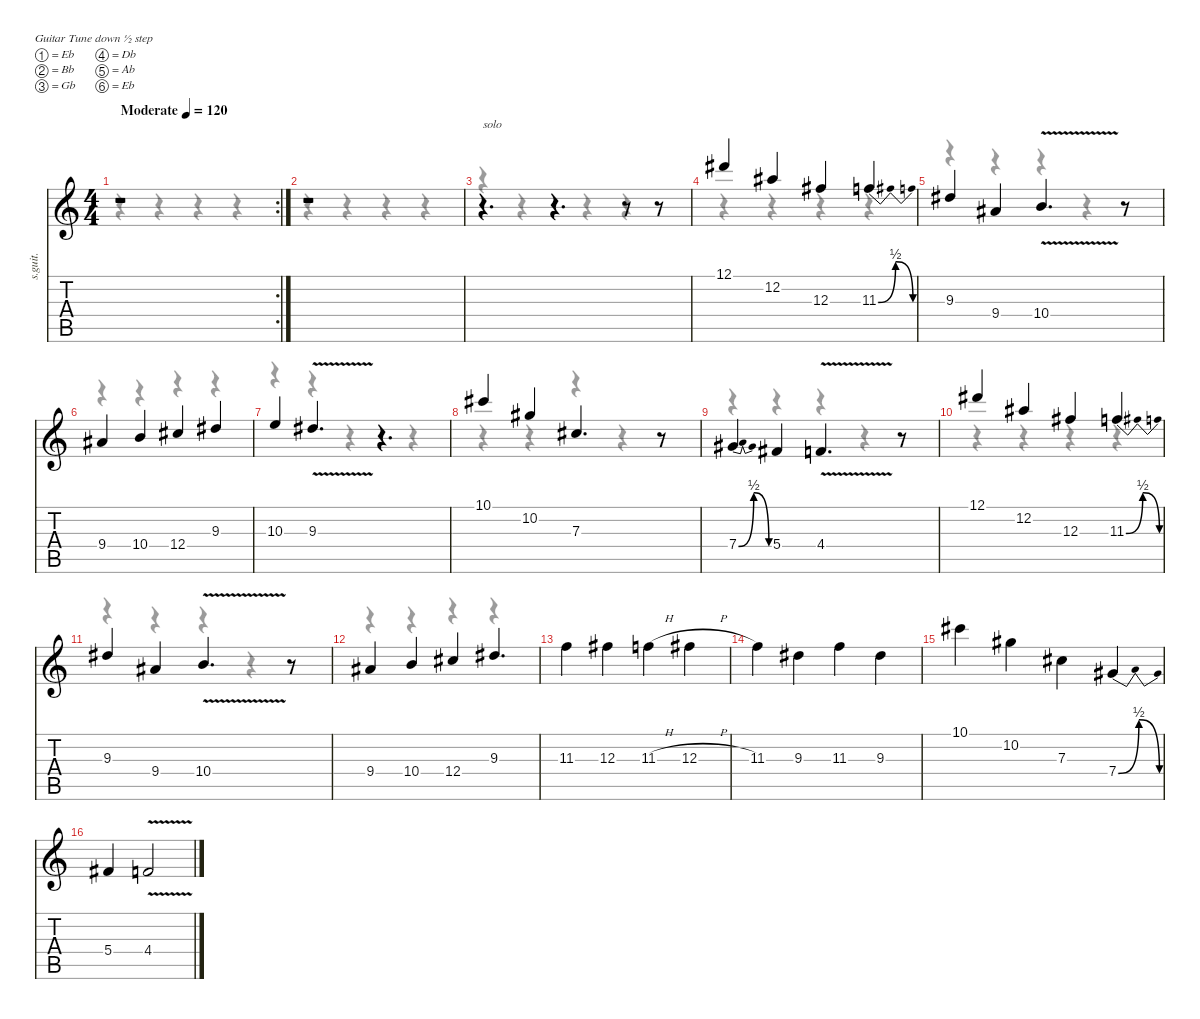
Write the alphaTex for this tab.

\defaultSystemsLayout 4
\hideDynamics
\bracketExtendMode nobrackets
\otherSystemsTrackNameOrientation horizontal
\track ("Track 2" "s.guit.") {instrument acousticguitarsteel}
\staff {score tabs}
\tuning (Eb4 Bb3 Gb3 Db3 Ab2 Eb2)
\voice
\rc 2
\ts (4 4)
\beaming (8 2 2 2 2)
\tempo (120 "Moderate")
\clef g2
\ks c
r.1{dy f instrument acousticguitarsteel beam Up} |
r.1{beam Up} |
r.4{d txt "solo" beam Up} r.4{d beam Up} r.8{beam Up} r.8{beam Up} |
12.1{acc #}.4{beam Up} 12.2{acc #}.4{beam Up} 12.3{acc #}.4{beam Up} 11.3{be (bendrelease 0 0 15 2 30 2 45 0)}.4{beam Up} |
9.3{acc #}.4{beam Up} 9.4{acc #}.4{beam Up} 10.4{v}.4{d beam Up} r.8{beam Up} |
9.4{acc #}.4{beam Up} 10.4.4{beam Up} 12.4{acc #}.4{beam Up} 9.3{acc #}.4{beam Up} |
10.3.4{beam Up} 9.3{v acc #}.4{d beam Up} r.4{d beam Up} |
10.1{acc #}.4{beam Up} 10.2{acc #}.4{beam Up} 7.3{acc #}.4{d beam Up} r.8{beam Up} |
7.4{be (bendrelease 0 0 15.6 2 30 2 45 0) acc #}.4{beam Up} 5.4{acc #}.4{beam Up} 4.4{v}.4{d beam Up} r.8{beam Up} |
12.1{acc #}.4{beam Up} 12.2{acc #}.4{beam Up} 12.3{acc #}.4{beam Up} 11.3{be (bendrelease 0 0 15 2 30 2 45 0)}.4{beam Up} |
9.3{acc #}.4{beam Up} 9.4{acc #}.4{beam Up} 10.4{v}.4{d beam Up} r.8{beam Up} |
9.4{acc #}.4{beam Up} 10.4.4{beam Up} 12.4{acc #}.4{beam Up} 9.3{acc #}.4{d beam Up} |
11.3.4{beam Down} 12.3{acc #}.4{beam Down} 11.3{h}.4{beam Down} 12.3{h acc #}.4{beam Down} |
11.3.4{beam Down} 9.3{acc #}.4{beam Down} 11.3.4{beam Down} 9.3{acc #}.4{beam Down} |
10.1{acc #}.4{beam Down} 10.2{acc #}.4{beam Down} 7.3{acc #}.4{beam Down} 7.4{be (bendrelease 0 0 10.2 2 20.4 2 30 0) acc #}.4{beam Up} |
5.4{acc #}.4{beam Up} 4.4{v}.2{beam Up}
\voice
\clef g2
\ottava regular
\simile none
\ks c
r.4{dy mf beam Down} r.4{beam Down} r.4{beam Down} r.4{beam Down} |
r.4{beam Down} r.4{beam Down} r.4{beam Down} r.4{beam Down} |
r.4{beam Down} r.4{beam Down} r.4{beam Down} r.4{beam Down} |
r.4{beam Down} r.4{beam Down} r.4{beam Down} r.4{beam Down} |
r.4{beam Down} r.4{beam Down} r.4{beam Down} r.4{beam Down} |
r.4{beam Down} r.4{beam Down} r.4{beam Down} r.4{beam Down} |
r.4{beam Down} r.4{beam Down} r.4{beam Down} r.4{beam Down} |
r.4{beam Down} r.4{beam Down} r.4{beam Down} r.4{beam Down} |
r.4{beam Down} r.4{beam Down} r.4{beam Down} r.4{beam Down} |
r.4{beam Down} r.4{beam Down} r.4{beam Down} r.4{beam Down} |
r.4{beam Down} r.4{beam Down} r.4{beam Down} r.4{beam Down} |
r.4{beam Down} r.4{beam Down} r.4{beam Down} r.4{beam Down} |
|
|
|
